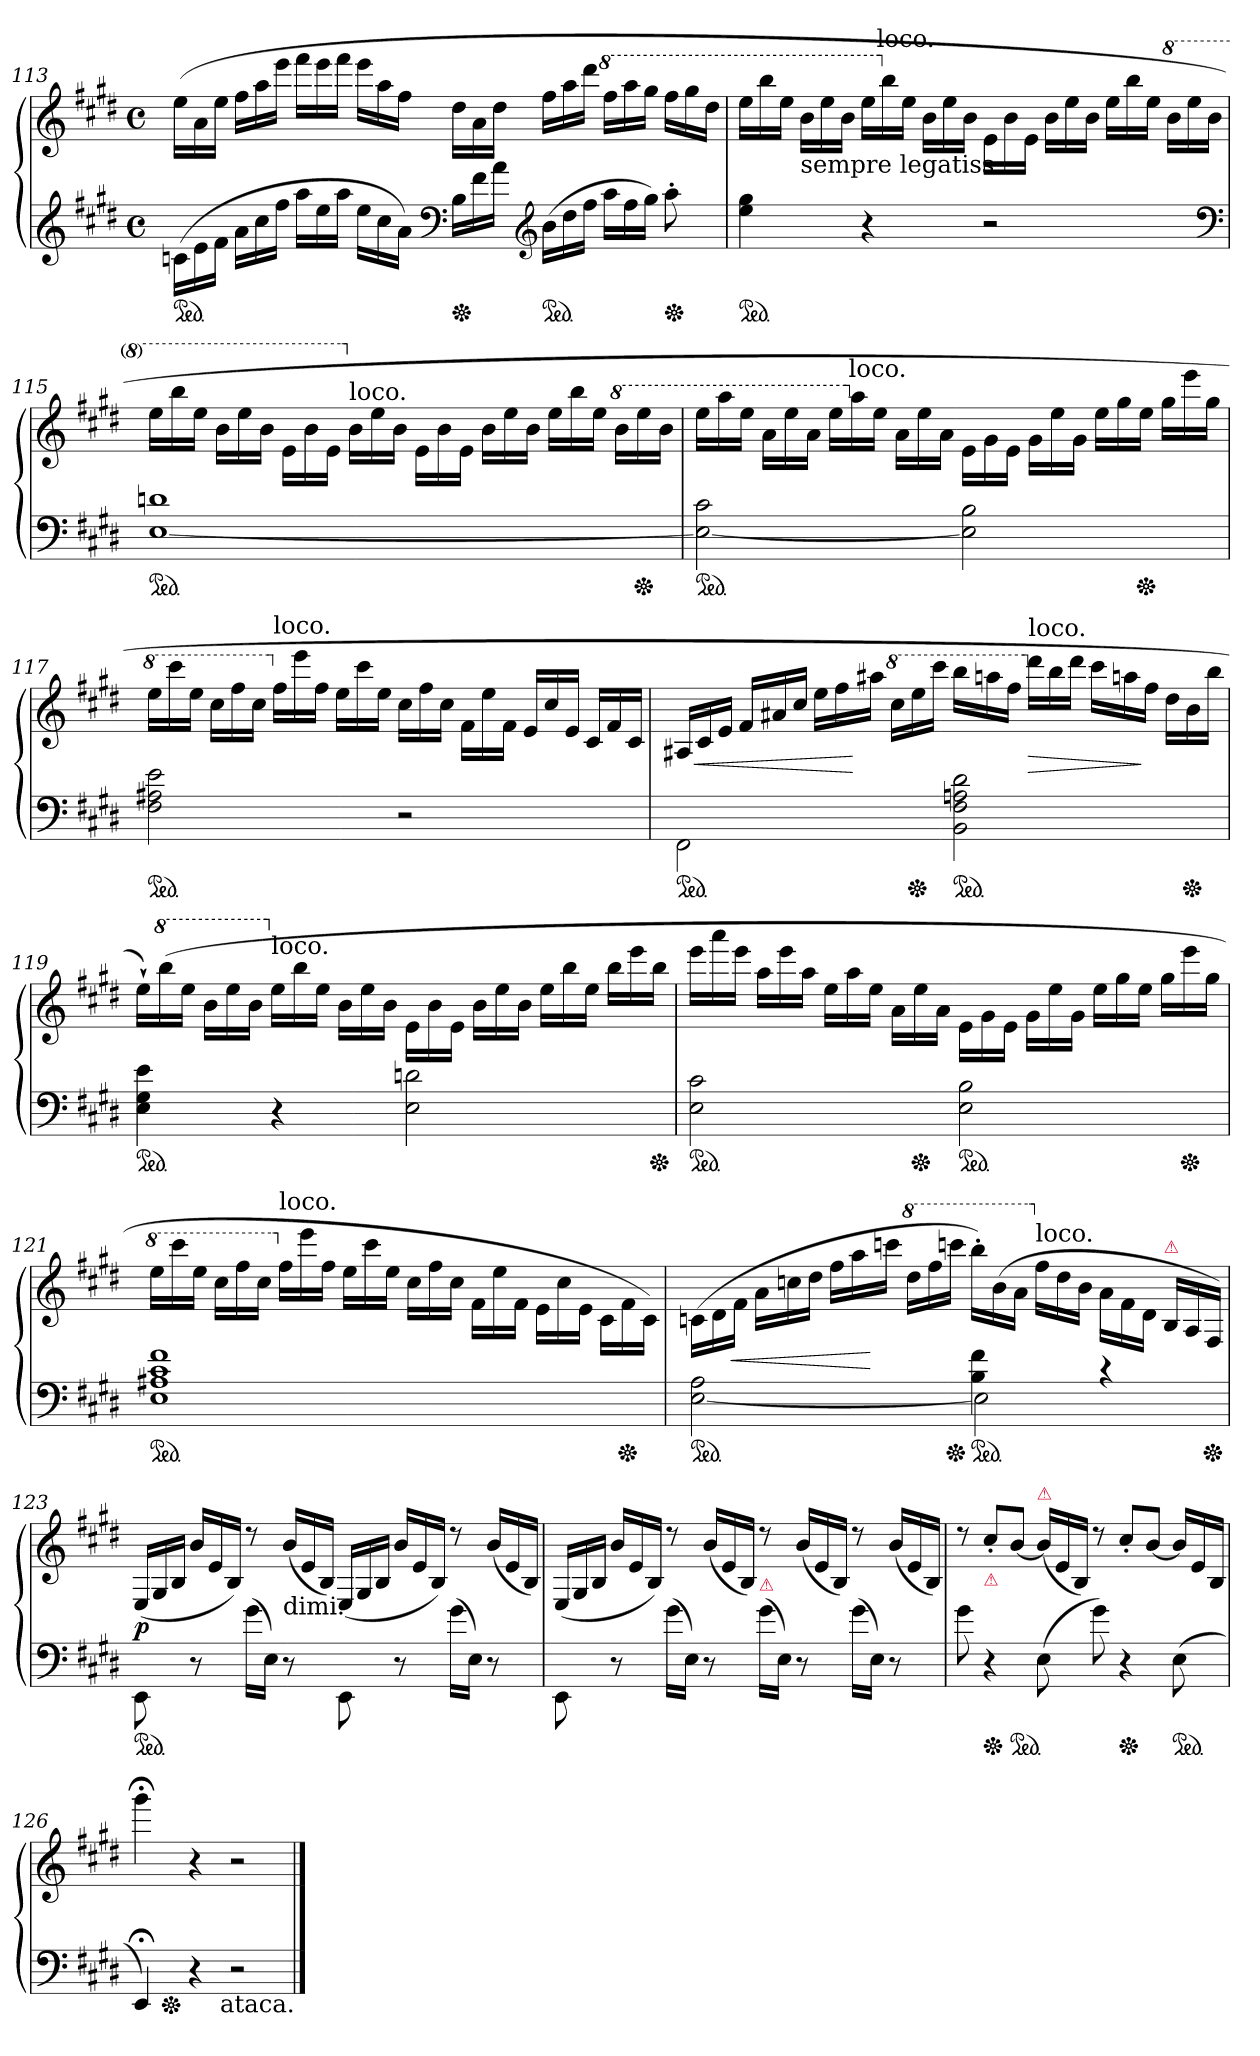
**kern	**kern	**dynam
*part1	*part1	*part1
*staff2	*staff1	*staff1/2
*clefG2	*clefG2	*
*k[f#c#g#d#]	*k[f#c#g#d#]	*
*E:	*E:	*
*M4/4	*M4/4	*
*met(c)	*met(c)	*
*Xtuplet	*Xtuplet	*
*ped	*	*
=113	=113	=113
(>24cn\LL	(>24eeLL	.
24e	24a	.
24f#JJ	24eeJJ	.
24aLL	24ff#LL	.
24cc#	24aa	.
24ff#JJ	24eeeJJ	.
24aaLL	24fff#LL	.
24ee	24eee	.
24aaJJ	24fff#JJ	.
24eeLL	24eeeLL	.
24cc#	24aa	.
24aJJ)	24ff#JJ	.
*clefF4	*	*
*Xped	*	*
24BLL	24dd#LL	.
24f#	24a	.
24aJJ	24dd#JJ	.
*clefG2	*	*
*ped	*	*
(>24bLL	24ff#LL	.
24dd#	24aa	.
24ff#JJ	24ddd#JJ	.
*	*8va	*
24aaLL	24fff#LL	.
24ff#	24aaa	.
24gg#JJ)	24ggg#JJ	.
*Xped	*	*
8aa'	24fff#LL	.
.	24ggg#	.
.	24ddd#JJ	.
=114	=114	=114
*ped	*	*
4ee 4gg#	24eeeLL	.
.	24bbb	.
.	24eeeJJ	.
!	!LO:TX:b:t=sempre legatiss.	!
.	24bbLL	.
.	24eee	.
.	24bbJJ	.
4r	24eeeLL	.
*	*X8va	*
!	!LO:TX:a:t=loco.	!
.	24bb	.
.	24eeJJ	.
.	24bLL	.
.	24ee	.
.	24bJJ	.
2r	24e\LL	.
.	24b	.
.	24eJJ	.
.	24bLL	.
.	24ee	.
.	24bJJ	.
.	24eeLL	.
.	24bb	.
.	24eeJJ	.
*	*8va	*
.	24bbLL	.
.	24eee	.
.	24bbJJ	.
*clefF4	*	*
=115	=115	=115
*ped	*	*
[1E 1dn	24eeeLL	.
.	24bbb	.
.	24eeeJJ	.
.	24bbLL	.
.	24eee	.
.	24bbJJ	.
.	24ee\LL	.
.	24bb	.
.	24eeJJ	.
*	*X8va	*
!	!LO:TX:a:t=loco.	!
.	24bLL	.
.	24ee	.
.	24bJJ	.
.	24e\LL	.
.	24b	.
.	24eJJ	.
.	24bLL	.
.	24ee	.
.	24bJJ	.
.	24eeLL	.
.	24bb	.
.	24eeJJ	.
*	*8va	*
.	24bbLL	.
*Xped	*	*
.	24eee	.
.	24bbJJ	.
=116	=116	=116
*ped	*	*
2E_ 2c#	24eeeLL	.
.	24aaa	.
.	24eeeJJ	.
.	24aaLL	.
.	24eee	.
.	24aaJJ	.
.	24eeeLL	.
*	*X8va	*
!	!LO:TX:a:t=loco.	!
.	24aa	.
.	24eeJJ	.
.	24aLL	.
.	24ee	.
.	24aJJ	.
2E] 2B	24e\LL	.
.	24g#	.
.	24eJJ	.
.	24g#\LL	.
.	24ee	.
.	24g#JJ	.
.	24eeLL	.
.	24gg#	.
*Xped	*	*
.	24eeJJ	.
.	24gg#LL	.
.	24eee	.
.	24gg#JJ	.
=117	=117	=117
*	*8va	*
*ped	*	*
2F# 2A#X 2e	24eeeLL	.
.	24cccc#	.
.	24eeeJJ	.
.	24ccc#LL	.
.	24fff#	.
.	24ccc#JJ	.
*	*X8va	*
!	!LO:TX:a:t=loco.	!
.	24ff#LL	.
.	24eee	.
.	24ff#JJ	.
.	24eeLL	.
.	24ccc#	.
.	24eeJJ	.
2r	24cc#LL	.
.	24ff#	.
.	24cc#JJ	.
.	24f#\LL	.
.	24ee	.
.	24f#JJ	.
.	24eLL	.
.	24cc#	.
.	24eJJ	.
.	24c#LL	.
.	24f#	.
.	24c#JJ	.
=118	=118	=118
*ped	*	*
2FF#\	24A#XLL	.
.	24c#	<
.	24eJJ	.
.	24f#LL	.
.	24a#X	.
.	24cc#JJ	.
.	24eeLL	.
.	24ff#	.
.	24aa#XJJ	[
*	*8va	*
.	24ccc#LL	.
*Xped	*	*
.	24eee	.
.	24cccc#JJ	.
*ped	*	*
2BB 2F# 2An 2d#	24bbbLL	.
.	24aaan	.
.	24fff#JJ	.
*	*X8va	*
!	!LO:TX:a:t=loco.	!
.	24ddd#LL	>
.	24bb	.
.	24ddd#JJ	.
.	24ccc#LL	.
.	24aan	.
.	24ff#JJ	]
.	24dd#LL	.
*Xped	*	*
.	24b	.
.	24bbJJ	.
=119	=119	=119
*ped	*	*
4E 4G# 4e	24ee`LL)	.
*	*8va	*
.	(>24bbb	.
.	24eeeJJ	.
.	24bbLL	.
.	24eee	.
.	24bbJJ	.
*	*X8va	*
!	!LO:TX:a:t=loco.	!
4r	24eeLL	.
.	24bb	.
.	24eeJJ	.
.	24bLL	.
.	24ee	.
.	24bJJ	.
2E 2dn	24e\LL	.
.	24b	.
.	24eJJ	.
.	24bLL	.
.	24ee	.
.	24bJJ	.
.	24eeLL	.
.	24bb	.
.	24eeJJ	.
.	24bbLL	.
.	24eee	.
*Xped	*	*
.	24bbJJ	.
=120	=120	=120
*ped	*	*
2E 2c#	24eeeLL	.
.	24aaa	.
.	24eeeJJ	.
.	24aaLL	.
.	24eee	.
.	24aaJJ	.
.	24eeLL	.
.	24aa	.
.	24eeJJ	.
.	24aLL	.
*Xped	*	*
.	24ee	.
.	24aJJ	.
*ped	*	*
2E 2B	24e\LL	.
.	24g#	.
.	24eJJ	.
.	24g#\LL	.
.	24ee	.
.	24g#JJ	.
.	24eeLL	.
.	24gg#	.
.	24eeJJ	.
.	24gg#LL	.
*Xped	*	*
.	24eee	.
.	24gg#JJ	.
=121	=121	=121
*	*8va	*
*ped	*	*
1E 1A#X 1c# 1f#	24eeeLL	.
.	24cccc#	.
.	24eeeJJ	.
.	24ccc#LL	.
.	24fff#	.
.	24ccc#JJ	.
*	*X8va	*
!	!LO:TX:a:t=loco.	!
.	24ff#LL	.
.	24eee	.
.	24ff#JJ	.
.	24eeLL	.
.	24ccc#	.
.	24eeJJ	.
.	24cc#LL	.
.	24ff#	.
.	24cc#JJ	.
.	24f#\LL	.
.	24ee	.
.	24f#JJ	.
.	24e\LL	.
.	24cc#	.
.	24eJJ	.
.	24c#\LL	.
*Xped	*	*
.	24f#	.
.	24c#JJ)	.
=122	=122	=122
*^	*	*
*ped	*	*	*
2ryy	[2E 2A	(>24cn\LL	.
.	.	24d#	.
.	.	24f#JJ	<
.	.	24aLL	.
.	.	24ccn	.
.	.	24dd#JJ	.
.	.	24ff#LL	.
.	.	24aa	.
.	.	24cccnJJ	[
*	*	*8va	*
.	.	24ddd#LL	.
.	.	24fff#	.
*Xped	*	*	*
.	.	24ccccnJJ	.
*ped	*	*	*
4B\ 4f#\	2E]	24bbb'LL)	.
.	.	(>24bb	.
.	.	24aaJJ	.
*	*	*X8va	*
!	!	!LO:TX:a:t=loco.	!
.	.	24ff#LL	.
.	.	24dd#	.
.	.	24bJJ	.
4r	.	24a\LL	.
.	.	24f#	.
.	.	24d#JJ	.
!	!	!LO:TX:a:color=crimson:t=⚠	!
.	.	24B\LL	.
.	.	24A/	.
*Xped	*	*	*
.	.	24F#/JJ)	.
*v	*v	*	*
=123	=123	=123
*ped	*	*
8EE\	(>24E/LL	p
.	24G#/	.
.	24B/JJ	.
8r	24bLL	.
.	24e	.
.	24BJJ)	.
(>16g#\LL	8rdd	.
16EJJ)	.	.
!	!LO:TX:b:t=dimi.	!
8r	(<24bLL	.
.	24e	.
.	24BJJ)	.
8EE\	(>24E/LL	.
.	24G#/	.
.	24B/JJ	.
8r	24bLL	.
.	24e	.
.	24BJJ)	.
(>16g#\LL	8rdd	.
16EJJ)	.	.
8r	(<24bLL	.
.	24e	.
.	24BJJ)	.
=124	=124	=124
8EE\	(>24E/LL	.
.	24G#/	.
.	24B/JJ	.
8r	24bLL	.
.	24e	.
.	24BJJ)	.
(>16g#\LL	8rdd	.
16EJJ)	.	.
8r	(<24bLL	.
.	24e	.
.	24BJJ)	.
!LO:TX:a:color=crimson:t=⚠	!	!
(>16g#\LL	8rdd	.
16EJJ)	.	.
8r	(<24bLL	.
.	24e	.
.	24BJJ)	.
(>16g#\LL	8rdd	.
16EJJ)	.	.
8r	(<24bLL	.
.	24e	.
.	24BJJ)	.
=125	=125	=125
8g#\	8rdd	.
!	!LO:TX:b:color=crimson:t=⚠	!
*Xped	*	*
4r	8cc#'/L	.
*ped	*	*
.	[8bJ	.
!	!LO:TX:a:color=crimson:t=⚠	!
(<8E	(<24bLL]	.
.	24e	.
.	24BJJ)	.
8g#\)	8rdd	.
*Xped	*	*
4r	8cc#'/L	.
.	[8bJ	.
*ped	*	*
(>8E	24bLL]	.
.	24e	.
.	24BJJ	.
=126	=126	=126
*	*^	*
4EE;<)	4ggg#;<	8ryy	.
*Xped	*	*	*
.	.	2..ryy	.
4r	4r	.	.
2r	2r	.	.
!LO:TX:b:t=ataca.	!	!	!
*	*v	*v	*
==	==	==
*-	*-	*-
